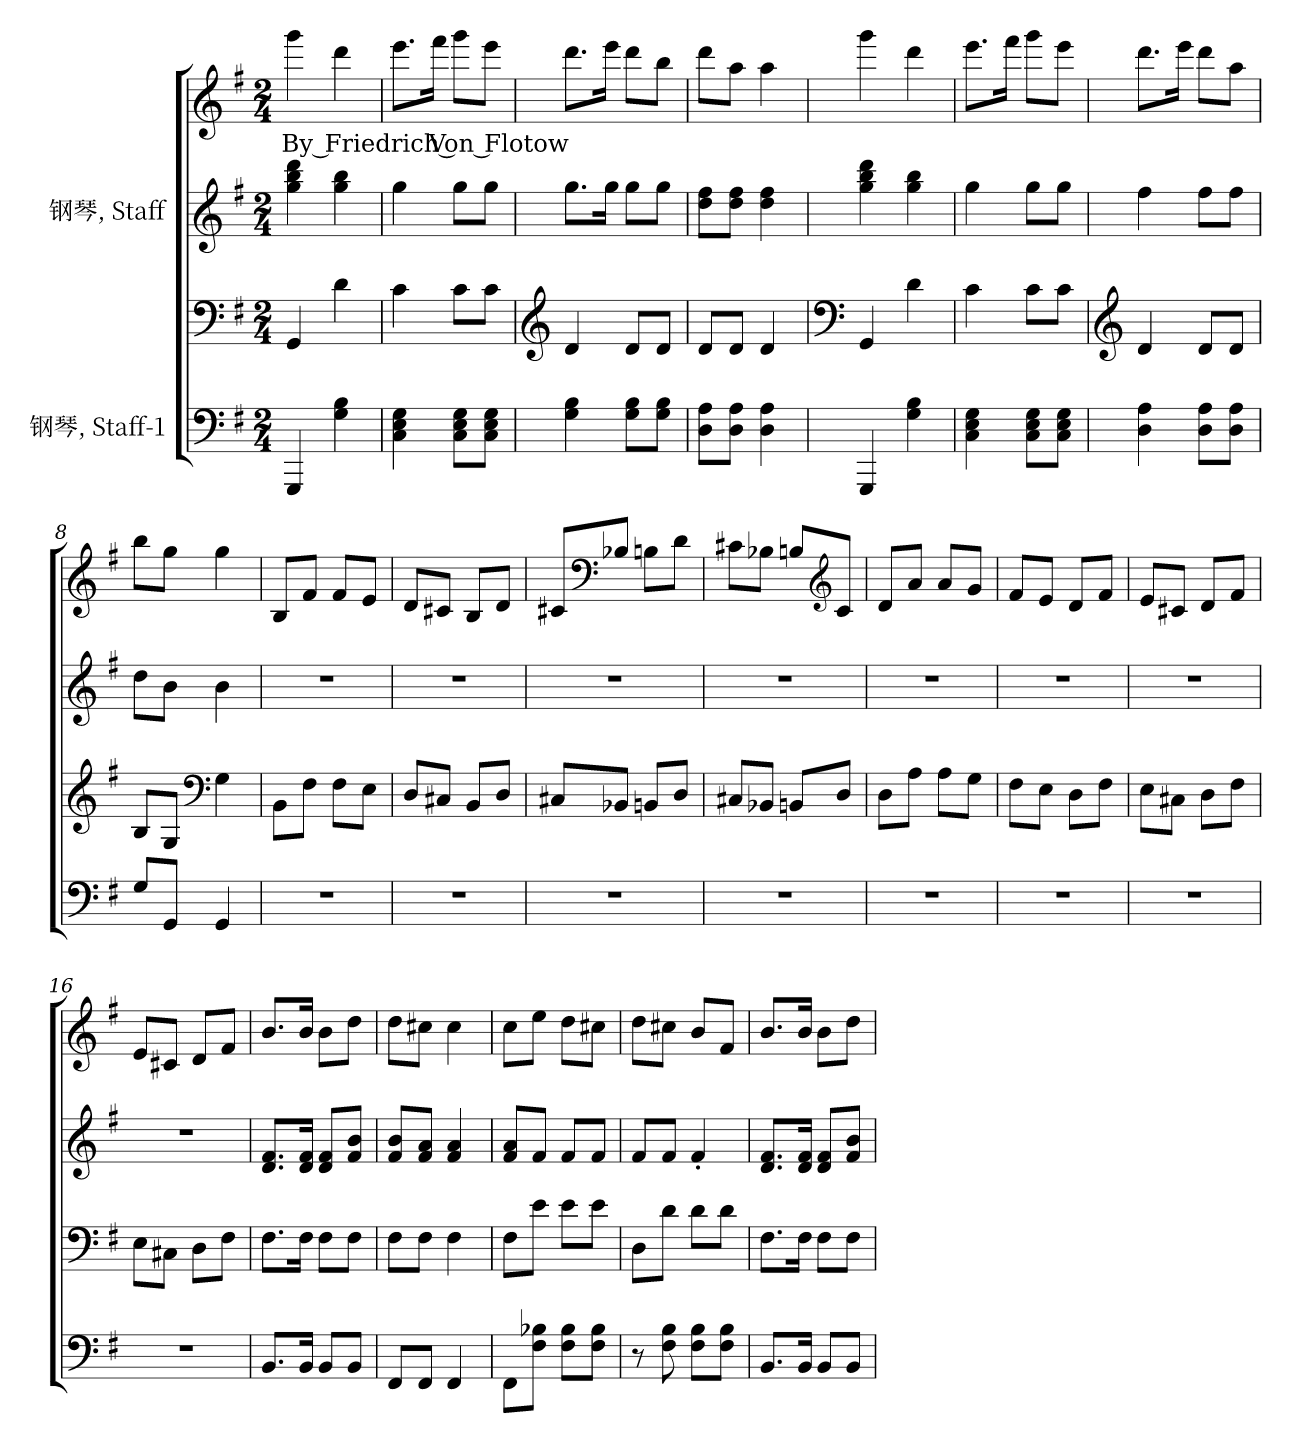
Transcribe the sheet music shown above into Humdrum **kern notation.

**kern	**kern	**kern	**kern	**text
*part2	*part2	*part1	*part1	*part1
*staff4	*staff3	*staff2	*staff1	*staff1
*I"钢琴, Staff-1	*	*I"钢琴, Staff	*	*
*clefF4	*clefF4	*clefG2	*clefG2	*
*k[f#]	*k[f#]	*k[f#]	*k[f#]	*
*M2/4	*M2/4	*M2/4	*M2/4	*
*MM170	*MM170	*MM170	*MM170	*
=1	=1	=1	=1	=1
4GGG/	4GG/	4gg\ 4bb\ 4ddd\	4ggg\	By Friedrich Von Flotow
4G\ 4B\	4d\	4gg\ 4bb\	4ddd\	.
=2	=2	=2	=2	=2
4C\ 4E\ 4G\	4c\	4gg\	8.eee\L	.
.	.	.	16fff#\Jk	.
8C\ 8E\ 8G\L	8c\L	8gg\L	8ggg\L	.
8C\ 8E\ 8G\J	8c\J	8gg\J	8eee\J	.
=3	=3	=3	=3	=3
*	*clefG2	*	*	*
4G\ 4B\	4d/	8.gg\L	8.ddd\L	.
.	.	16gg\Jk	16eee\Jk	.
8G\ 8B\L	8d/L	8gg\L	8ddd\L	.
8G\ 8B\J	8d/J	8gg\J	8bb\J	.
=4	=4	=4	=4	=4
8D\ 8A\L	8d/L	8dd\ 8ff#\L	8ddd\L	.
8D\ 8A\J	8d/J	8dd\ 8ff#\J	8aa\J	.
4D\ 4A\	4d/	4dd\ 4ff#\	4aa\	.
!!LO:LB:g=z
=5	=5	=5	=5	=5
*	*clefF4	*	*	*
4GGG/	4GG/	4gg\ 4bb\ 4ddd\	4ggg\	.
4G\ 4B\	4d\	4gg\ 4bb\	4ddd\	.
=6	=6	=6	=6	=6
4C\ 4E\ 4G\	4c\	4gg\	8.eee\L	.
.	.	.	16fff#\Jk	.
8C\ 8E\ 8G\L	8c\L	8gg\L	8ggg\L	.
8C\ 8E\ 8G\J	8c\J	8gg\J	8eee\J	.
=7	=7	=7	=7	=7
*	*clefG2	*	*	*
4D\ 4A\	4d/	4ff#\	8.ddd\L	.
.	.	.	16eee\Jk	.
8D\ 8A\L	8d/L	8ff#\L	8ddd\L	.
8D\ 8A\J	8d/J	8ff#\J	8aa\J	.
=8	=8	=8	=8	=8
8G/L	8B/L	8dd\L	8bb\L	.
8GG/J	8G/J	8b\J	8gg\J	.
*	*clefF4	*	*	*
4GG/	4G\	4b\	4gg\	.
=9	=9	=9	=9	=9
2r	8BB\L	2r	8B/L	.
.	8F#\J	.	8f#/J	.
.	8F#\L	.	8f#/L	.
.	8E\J	.	8e/J	.
=10	=10	=10	=10	=10
2r	8D/L	2r	8d/L	.
.	8C#X/J	.	8c#X/J	.
.	8BB/L	.	8B/L	.
.	8D/J	.	8d/J	.
!!LO:LB:g=z
=11	=11	=11	=11	=11
2r	8C#X/L	2r	8c#X/L	.
*	*	*	*clefF4	*
.	8BB-X/J	.	8B-X/J	.
.	8BBn/L	.	8Bn\L	.
.	8D/J	.	8d\J	.
=12	=12	=12	=12	=12
2r	8C#X/L	2r	8c#X\L	.
.	8BB-X/J	.	8B-X\J	.
.	8BBn/L	.	8Bn/L	.
*	*	*	*clefG2	*
.	8D/J	.	8c#/J	.
=13	=13	=13	=13	=13
2r	8D\L	2r	8d/L	.
.	8A\J	.	8a/J	.
.	8A\L	.	8a/L	.
.	8G\J	.	8g/J	.
=14	=14	=14	=14	=14
2r	8F#\L	2r	8f#/L	.
.	8E\J	.	8e/J	.
.	8D\L	.	8d/L	.
.	8F#\J	.	8f#/J	.
=15	=15	=15	=15	=15
2r	8E\L	2r	8e/L	.
.	8C#X\J	.	8c#X/J	.
.	8D\L	.	8d/L	.
.	8F#\J	.	8f#/J	.
=16	=16	=16	=16	=16
2r	8E\L	2r	8e/L	.
.	8C#X\J	.	8c#X/J	.
.	8D\L	.	8d/L	.
.	8F#\J	.	8f#/J	.
!!LO:PB:g=z
=17	=17	=17	=17	=17
8.BB/L	8.F#\L	8.d/ 8.f#/L	8.b/L	.
16BB/Jk	16F#\Jk	16d/ 16f#/Jk	16b/Jk	.
8BB/L	8F#\L	8d/ 8f#/L	8b\L	.
8BB/J	8F#\J	8f#/ 8b/J	8dd\J	.
=18	=18	=18	=18	=18
8FF#/L	8F#\L	8f#/ 8b/L	8dd\L	.
8FF#/J	8F#\J	8f#/ 8a/J	8cc#X\J	.
4FF#/	4F#\	4f#/ 4a/	4cc#\	.
=19	=19	=19	=19	=19
8FF#\L	8F#\L	8f#/ 8a/L	8cc\L	.
8F#\ 8B-X\J	8e\J	8f#/J	8ee\J	.
8F#\ 8B-\L	8e\L	8f#/L	8dd\L	.
8F#\ 8B-\J	8e\J	8f#/J	8cc#X\J	.
=20	=20	=20	=20	=20
8r	8D\L	8f#/L	8dd\L	.
8F#\ 8B\	8d\J	8f#/J	8cc#X\J	.
8F#\ 8B\L	8d\L	4f#'/	8b/L	.
8F#\ 8B\J	8d\J	.	8f#/J	.
=21	=21	=21	=21	=21
8.BB/L	8.F#\L	8.d/ 8.f#/L	8.b/L	.
16BB/Jk	16F#\Jk	16d/ 16f#/Jk	16b/Jk	.
8BB/L	8F#\L	8d/ 8f#/L	8b\L	.
8BB/J	8F#\J	8f#/ 8b/J	8dd\J	.
=	=	=	=	=
*-	*-	*-	*-	*-
